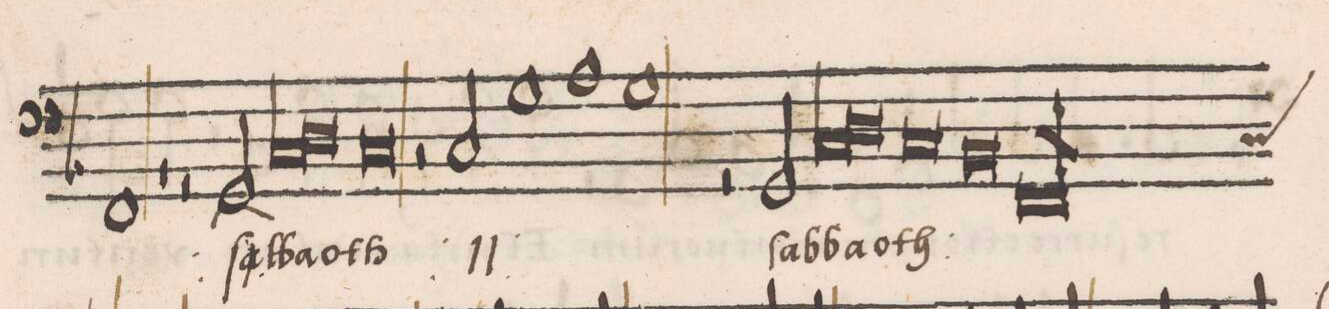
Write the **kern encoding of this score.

**kern	**text
*I"BASSVS	*
*clefF4	*
*k[b-]	*
*met(c|)	*
*M2/1	*
1FF	-us
*	*Xij
1r	.
=21	=21
2r	.
*custos:FF	*
2FF/	ſab-
*lig	*
1C	-ba-
=22	=22
1D	.
*Xlig	*
0C	-oth
=23	=23
2r	.
*	*ij
2C/	ſab-
=24	=24
1G	-ba-
1A	.
=25	=25
1G	-oth
2r	.
*	*Xij
2GG/	ſab-
=26	=26
1C	-ba-
1D	.
=27	=27
0C	-oth:
=28	=28
0BB-	.
=29	=29
*custos:C	*
0FF	.
=30||	=30||
*-	*-
